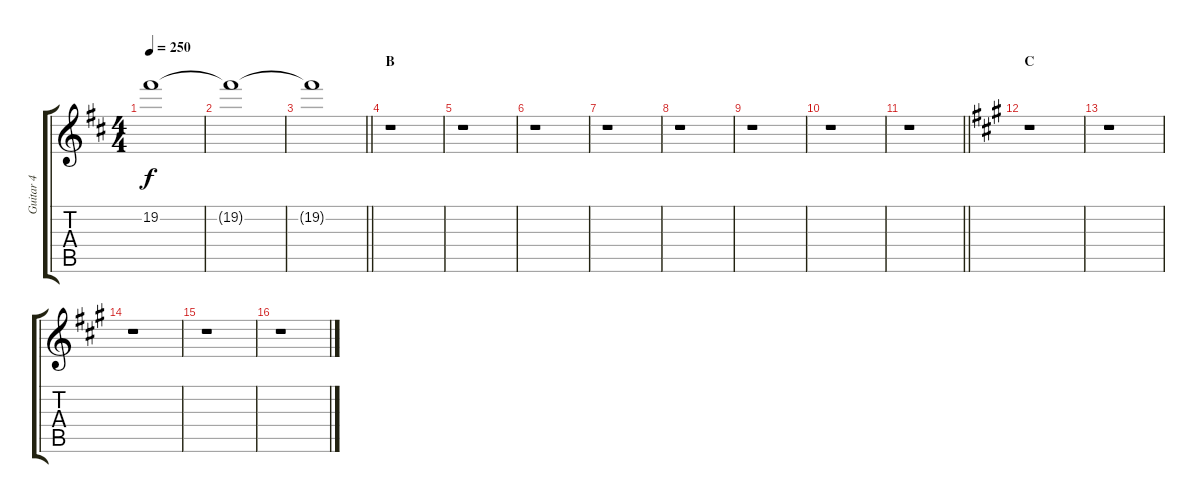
\track ("Guitar 4" "Guitar 4") {instrument distortionguitar}
\staff {score tabs}
\tuning (E4 B3 G3 D3 A2 E2) {hide}
\ts (4 4)
\tempo 250
\clef g2
\ks d
19.2{t}.1{dy f} |
19.2{t}.1 |
\barLineRight lightlight
19.2{t}.1 |
\section ("" "B")
r.1 |
r.1 |
r.1 |
r.1 |
r.1 |
r.1 |
r.1 |
\barLineRight lightlight
r.1 |
\section ("" "C")
\ks a
r.1 |
r.1 |
r.1 |
r.1 |
r.1
